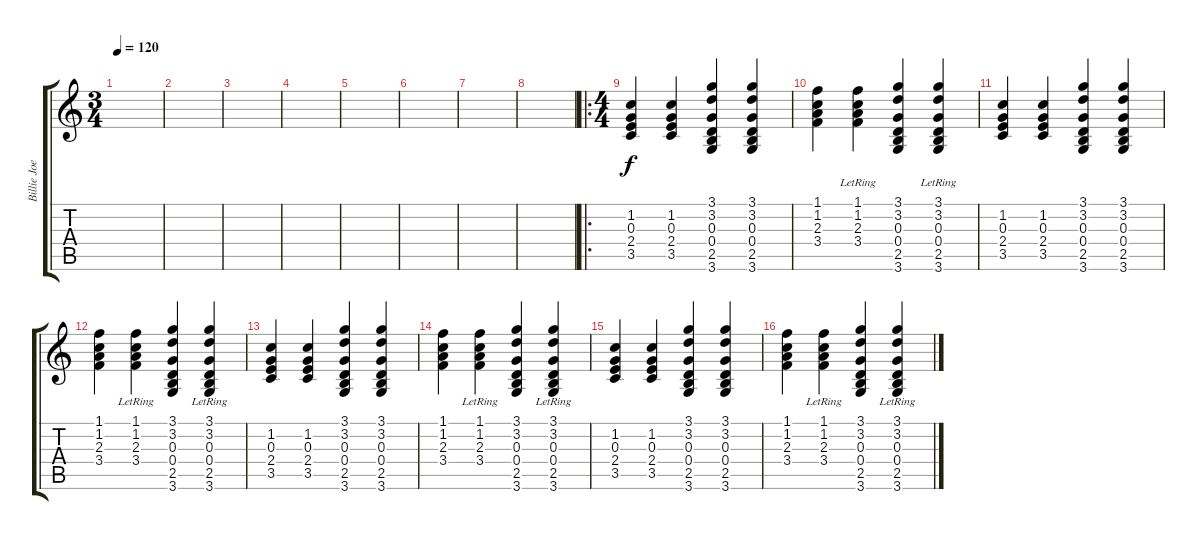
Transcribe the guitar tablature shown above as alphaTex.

\track ("Billie Joe (Acoustic Guitar)" "Billie Joe") {instrument acousticguitarsteel}
\staff {score tabs}
\tuning (E4 B3 G3 D3 A2 E2) {hide}
\ts (3 4)
\tempo 120
\clef g2
\ks c
|
|
|
|
|
|
|
|
\ro
\ts (4 4)
(1.2 0.3 2.4 3.5).4 (1.2 0.3 2.4 3.5).4 (3.1 3.2 0.3 0.4 2.5 3.6).4 (3.1 3.2 0.3 0.4 2.5 3.6).4 |
(1.1 1.2 2.3 3.4).4 (1.1{lr} 1.2{lr} 2.3{lr} 3.4{lr}).4 (3.1 3.2 0.3 0.4 2.5 3.6).4 (3.1{lr} 3.2{lr} 0.3{lr} 0.4{lr} 2.5{lr} 3.6{lr}).4 |
(1.2 0.3 2.4 3.5).4 (1.2 0.3 2.4 3.5).4 (3.1 3.2 0.3 0.4 2.5 3.6).4 (3.1 3.2 0.3 0.4 2.5 3.6).4 |
(1.1 1.2 2.3 3.4).4 (1.1{lr} 1.2{lr} 2.3{lr} 3.4{lr}).4 (3.1 3.2 0.3 0.4 2.5 3.6).4 (3.1{lr} 3.2{lr} 0.3{lr} 0.4{lr} 2.5{lr} 3.6{lr}).4 |
(1.2 0.3 2.4 3.5).4 (1.2 0.3 2.4 3.5).4 (3.1 3.2 0.3 0.4 2.5 3.6).4 (3.1 3.2 0.3 0.4 2.5 3.6).4 |
(1.1 1.2 2.3 3.4).4 (1.1{lr} 1.2{lr} 2.3{lr} 3.4{lr}).4 (3.1 3.2 0.3 0.4 2.5 3.6).4 (3.1{lr} 3.2{lr} 0.3{lr} 0.4{lr} 2.5{lr} 3.6{lr}).4 |
(1.2 0.3 2.4 3.5).4 (1.2 0.3 2.4 3.5).4 (3.1 3.2 0.3 0.4 2.5 3.6).4 (3.1 3.2 0.3 0.4 2.5 3.6).4 |
(1.1 1.2 2.3 3.4).4 (1.1{lr} 1.2{lr} 2.3{lr} 3.4{lr}).4 (3.1 3.2 0.3 0.4 2.5 3.6).4 (3.1{lr} 3.2{lr} 0.3{lr} 0.4{lr} 2.5{lr} 3.6{lr}).4
